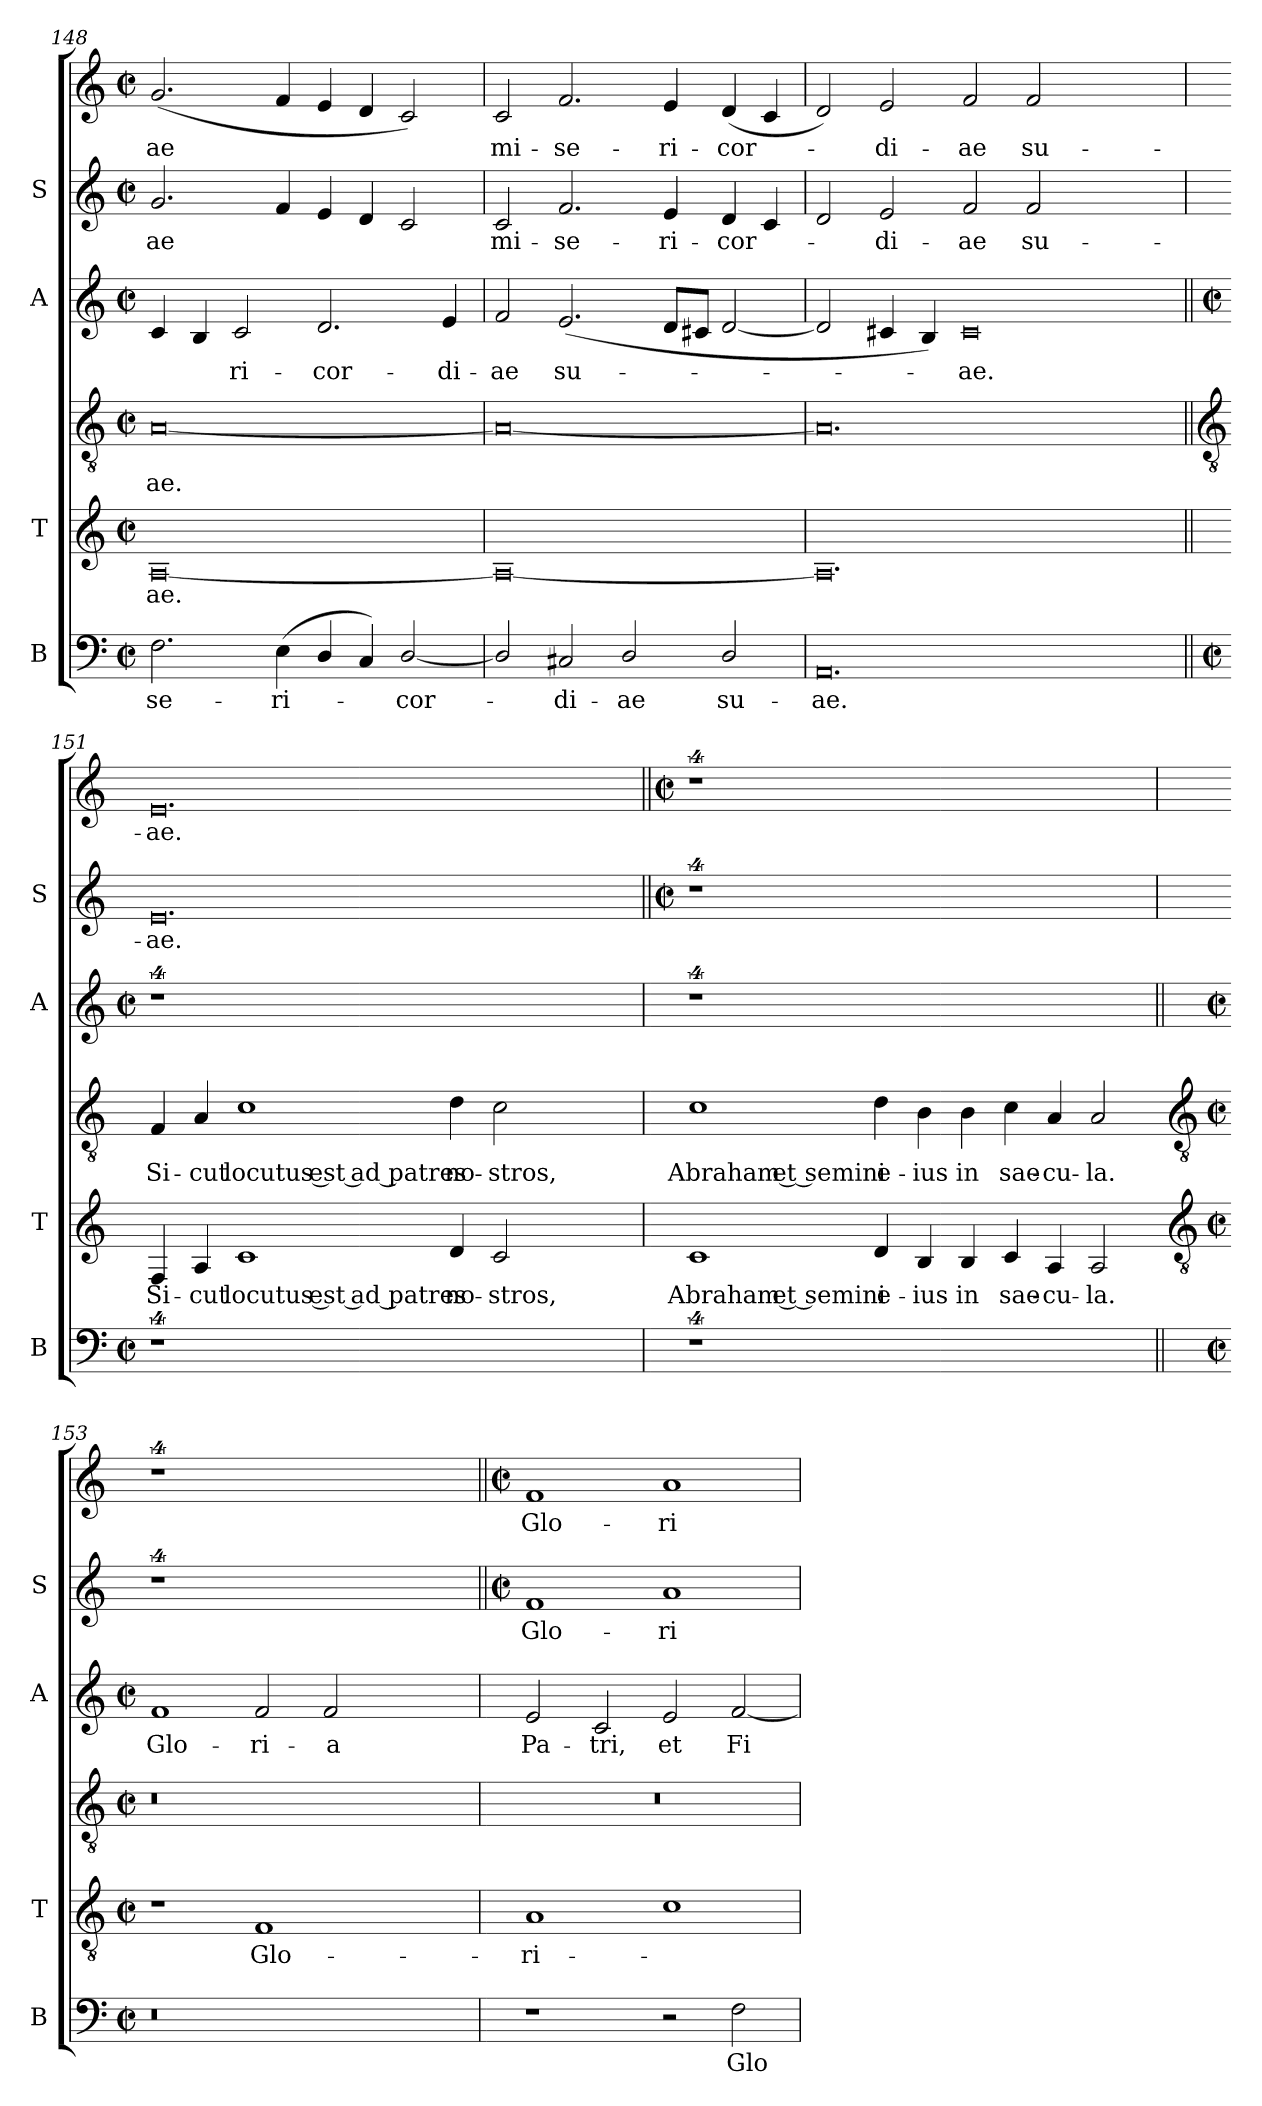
**kern	**text	**kern	**text	**kern	**text	**kern	**text	**kern	**text	**kern	**text
*part4	*part4	*part3	*part3	*part3	*part3	*part2	*part2	*part1	*part1	*part1	*part1
*staff6	*staff6	*staff5	*staff5	*staff4	*staff4	*staff3	*staff3	*staff2	*staff2	*staff1	*staff1
*I"B	*	*I"T	*	*	*	*I"A	*	*I"S	*	*	*
*I'B	*	*I'T	*	*	*	*I'A	*	*I'S	*	*	*
*clefF4	*	*	*	*clefGv2	*	*clefG2	*	*clefG2	*	*clefG2	*
*k[]	*	*k[]	*	*k[]	*	*k[]	*	*k[]	*	*k[]	*
*C:	*	*C:	*	*C:	*	*C:	*	*C:	*	*C:	*
*M4/2	*	*M4/2	*	*M4/2	*	*M4/2	*	*M4/2	*	*M4/2	*
*met(c|)	*	*met(c|)	*	*met(c|)	*	*met(c|)	*	*met(c|)	*	*met(c|)	*
=148	=148	=148	=148	=148	=148	=148	=148	=148	=148	=148	=148
!	!LO:LY:b	!	!LO:LY:b	!	!LO:LY:b	!	!	!	!LO:LY:b	!	!LO:LY:b
2.F	-se-	[0A	-ae.	[0A	-ae.	4c	.	2.g	ae	(<2.g	ae
.	.	.	.	.	.	4B	.	.	.	.	.
!	!	!	!	!	!	!	!LO:LY:b	!	!	!	!
.	.	.	.	.	.	2c	ri-	.	.	.	.
!	!LO:LY:b	!	!	!	!	!	!	!	!	!	!
(<4E	-ri-	.	.	.	.	.	.	4f	.	4f	.
!	!	!	!	!	!	!	!LO:LY:b	!	!	!	!
4D/	.	.	.	.	.	2.d	-cor-	4e	.	4e	.
4C)	.	.	.	.	.	.	.	4d	.	4d	.
!	!LO:LY:b	!	!	!	!	!	!	!	!	!	!
[2D/	cor-	.	.	.	.	.	.	2c	.	2c)	.
!	!	!	!	!	!	!	!LO:LY:b	!	!	!	!
.	.	.	.	.	.	4e	-di-	.	.	.	.
=149	=149	=149	=149	=149	=149	=149	=149	=149	=149	=149	=149
!	!	!	!	!	!	!	!LO:LY:b	!	!LO:LY:b	!	!LO:LY:b
2D/]	.	0A_	.	0A_	.	2f	-ae	2c	mi-	2c	mi-
!	!LO:LY:b	!	!	!	!	!	!LO:LY:b	!	!LO:LY:b	!	!LO:LY:b
2C#X	di-	.	.	.	.	(<2.e	su-	2.f	-se-	2.f	-se-
!	!LO:LY:b	!	!	!	!	!	!	!	!	!	!
2D/	-ae	.	.	.	.	.	.	.	.	.	.
!	!	!	!	!	!	!	!	!	!LO:LY:b	!	!LO:LY:b
.	.	.	.	.	.	8dL	.	4e	-ri-	4e	-ri-
.	.	.	.	.	.	8c#XJ	.	.	.	.	.
!	!LO:LY:b	!	!	!	!	!	!	!	!LO:LY:b	!	!LO:LY:b
2D/	su-	.	.	.	.	[2d	.	4d	-cor-	(<4d	-cor-
.	.	.	.	.	.	.	.	4c	.	4c	.
=150	=150	=150	=150	=150	=150	=150	=150	=150	=150	=150	=150
!	!LO:LY:b	!	!	!	!	!	!	!	!	!	!
0.AA	-ae.	0.A]	.	0.A]	.	2d]	.	2d	.	2d)	.
!	!	!	!	!	!	!	!	!	!LO:LY:b	!	!LO:LY:b
.	.	.	.	.	.	4c#X	.	2e	di-	2e	di-
.	.	.	.	.	.	4B)	.	.	.	.	.
!	!	!	!	!	!	!	!LO:LY:b	!	!LO:LY:b	!	!LO:LY:b
.	.	.	.	.	.	0c#	ae.	2f	-ae	2f	-ae
!	!	!	!	!	!	!	!	!	!LO:LY:b	!	!LO:LY:b
.	.	.	.	.	.	.	.	2f	su-	2f	su-
.	.	.	.	.	.	.	.	1ryy	.	1ryy	.
!!LO:LB:g=z
=151||	=151	=151||	=151	=151||	=151	=151||	=151	=151	=151	=151	=151
*	*	*	*	*clefGv2	*	*	*	*	*	*	*
*M4/2	*	*	*	*	*	*M4/2	*	*	*	*	*
*met(c|)	*	*	*	*	*	*met(c|)	*	*	*	*	*
!	!	!	!LO:LY:b	!	!LO:LY:b	!	!	!	!LO:LY:b	!	!LO:LY:b
4%9r	.	4F	Si-	4F	Si-	4%9r	.	0.e	-ae.	0.e	-ae.
!	!	!	!LO:LY:b	!	!LO:LY:b	!	!	!	!	!	!
.	.	4A	-cut	4A	-cut	.	.	.	.	.	.
!	!	!	!LO:LY:b	!	!LO:LY:b	!	!	!	!	!	!
.	.	1c	locutus est ad patres	1c	locutus est ad patres	.	.	.	.	.	.
!	!	!	!LO:LY:b	!	!LO:LY:b	!	!	!	!	!	!
.	.	4d	no-	4d	no-	.	.	.	.	.	.
!	!	!	!LO:LY:b	!	!LO:LY:b	!	!	!	!	!	!
.	.	2c	-stros,	2c	-stros,	.	.	.	.	.	.
2.ryy	.	2.ryy	.	2.ryy	.	2.ryy	.	.	.	.	.
!!LO:LB:g=z
=152	=152||	=152	=152||	=152	=152||	=152	=152||	=152||	=152||	=152||	=152||
*	*	*	*	*	*	*	*	*M4/2	*	*M4/2	*
*	*	*	*	*	*	*	*	*met(c|)	*	*met(c|)	*
!	!	!	!LO:LY:b	!	!LO:LY:b	!	!	!	!	!	!
4%11r	.	1c	Abraham et semini	1c	Abraham et semini	4%11r	.	4%9r	.	4%9r	.
!	!	!	!LO:LY:b	!	!LO:LY:b	!	!	!	!	!	!
.	.	4d	e-	4d	e-	.	.	.	.	.	.
!	!	!	!LO:LY:b	!	!LO:LY:b	!	!	!	!	!	!
.	.	4B	-ius	4B	-ius	.	.	.	.	.	.
!	!	!	!LO:LY:b	!	!LO:LY:b	!	!	!	!	!	!
.	.	4B	in	4B	in	.	.	.	.	.	.
!	!	!	!LO:LY:b	!	!LO:LY:b	!	!	!	!	!	!
.	.	4c	sae-	4c	sae-	.	.	.	.	.	.
!	!	!	!LO:LY:b	!	!LO:LY:b	!	!	!	!	!	!
.	.	4A	-cu-	4A	-cu-	.	.	.	.	.	.
!	!	!	!LO:LY:b	!	!LO:LY:b	!	!	!	!	!	!
.	.	2A	-la.	2A	-la.	.	.	2ryy	.	2ryy	.
!!LO:LB:g=z
=153||	=153	=153-	=153	=153-	=153	=153||	=153	=153	=153	=153	=153
*	*	*clefGv2	*	*clefGv2	*	*	*	*	*	*	*
*k[]	*	*k[]	*	*k[]	*	*k[]	*	*	*	*	*
*C:	*	*C:	*	*C:	*	*C:	*	*	*	*	*
*M4/2	*	*M4/2	*	*M4/2	*	*M4/2	*	*	*	*	*
*met(c|)	*	*met(c|)	*	*met(c|)	*	*met(c|)	*	*	*	*	*
!	!	!	!	!	!	!	!LO:LY:b	!	!	!	!
0r	.	1r	.	0r	.	1f	Glo-	4%11r	.	4%11r	.
!	!	!	!LO:LY:b	!	!	!	!LO:LY:b	!	!	!	!
.	.	1F	Glo-	.	.	2f	-ri-	.	.	.	.
!	!	!	!	!	!	!	!LO:LY:b	!	!	!	!
.	.	.	.	.	.	2f	-a	.	.	.	.
2.ryy	.	2.ryy	.	2.ryy	.	2.ryy	.	.	.	.	.
!!LO:LB:g=z
=154	=154||	=154	=154||	=154	=154||	=154	=154||	=154||	=154||	=154||	=154||
*	*	*	*	*	*	*	*	*k[]	*	*k[]	*
*	*	*	*	*	*	*	*	*C:	*	*C:	*
*	*	*	*	*	*	*	*	*M4/2	*	*M4/2	*
*	*	*	*	*	*	*	*	*met(c|)	*	*met(c|)	*
!	!	!	!LO:LY:b	!	!	!	!LO:LY:b	!	!LO:LY:b	!	!LO:LY:b
1r	.	1A	-ri-	0r	.	2e	Pa-	1f	Glo-	1f	Glo-
!	!	!	!	!	!	!	!LO:LY:b	!	!	!	!
.	.	.	.	.	.	2c	-tri,	.	.	.	.
!	!	!	!	!	!	!	!LO:LY:b	!	!LO:LY:b	!	!LO:LY:b
2r	.	1c	.	.	.	2e	et	1a	-ri-	1a	-ri-
!	!LO:LY:b	!	!	!	!	!	!LO:LY:b	!	!	!	!
2F	Glo-	.	.	.	.	[2f	Fi-	.	.	.	.
=	=	=	=	=	=	=	=	=	=	=	=
*-	*-	*-	*-	*-	*-	*-	*-	*-	*-	*-	*-
